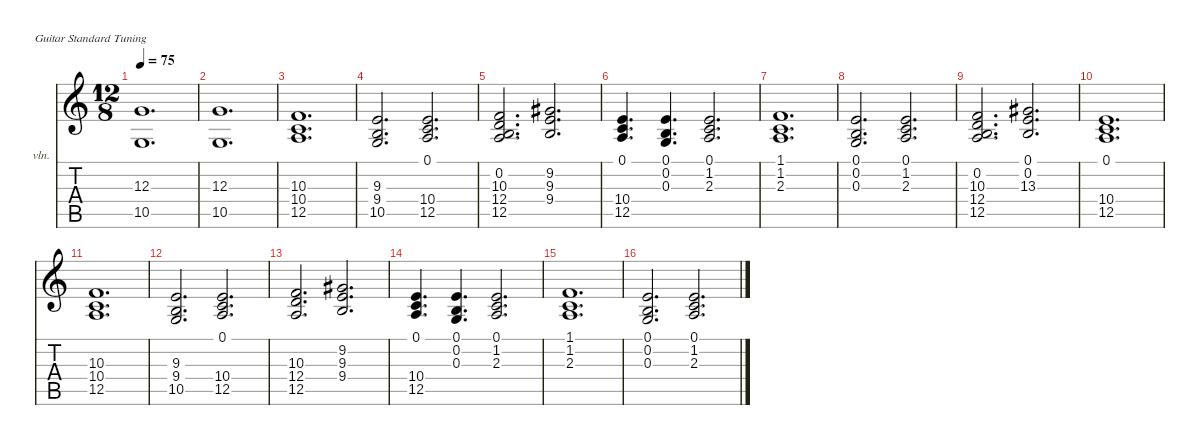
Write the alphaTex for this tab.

\defaultSystemsLayout 4
\hideDynamics
\bracketExtendMode nobrackets
\firstSystemTrackNameOrientation horizontal
\otherSystemsTrackNameOrientation horizontal
\track ("Keyboard 1" "vln.") {instrument stringensemble1}
\staff {score tabs}
\tuning (E4 B3 G3 D3 A2 E2)
\ts (12 8)
\tempo 75
\clef g2
\ks c
(12.3 10.5).1{d dy p beam Up} |
(12.3 10.5).1{d beam Up} |
(10.3 10.4 12.5).1{d beam Up} |
(9.3 9.4 10.5).2{d beam Up} (0.1 10.4 12.5).2{d beam Up} |
(0.2 10.3 12.4 12.5).2{d beam Up} (9.2{acc #} 9.3 9.4).2{d beam Up} |
(0.1 10.4 12.5).4{d beam Up} (0.1 0.2 0.3).4{d beam Up} (0.1 1.2 2.3).2{d beam Up} |
(1.1 1.2 2.3).1{d beam Up} |
(0.1 0.2 0.3).2{d beam Up} (0.1 1.2 2.3).2{d beam Up} |
(0.2 10.3 12.4 12.5).2{d beam Up} (0.1 0.2 13.3{acc #}).2{d beam Up} |
(0.1 10.4 12.5).1{d beam Up} |
(10.3 10.4 12.5).1{d beam Up} |
(9.3 9.4 10.5).2{d beam Up} (0.1 10.4 12.5).2{d beam Up} |
(10.3 12.4 12.5).2{d beam Up} (9.2{acc #} 9.3 9.4).2{d beam Up} |
(0.1 10.4 12.5).4{d beam Up} (0.1 0.2 0.3).4{d beam Up} (0.1 1.2 2.3).2{d beam Up} |
(1.1 1.2 2.3).1{d beam Up} |
(0.1 0.2 0.3).2{d beam Up} (0.1 1.2 2.3).2{d beam Up}
